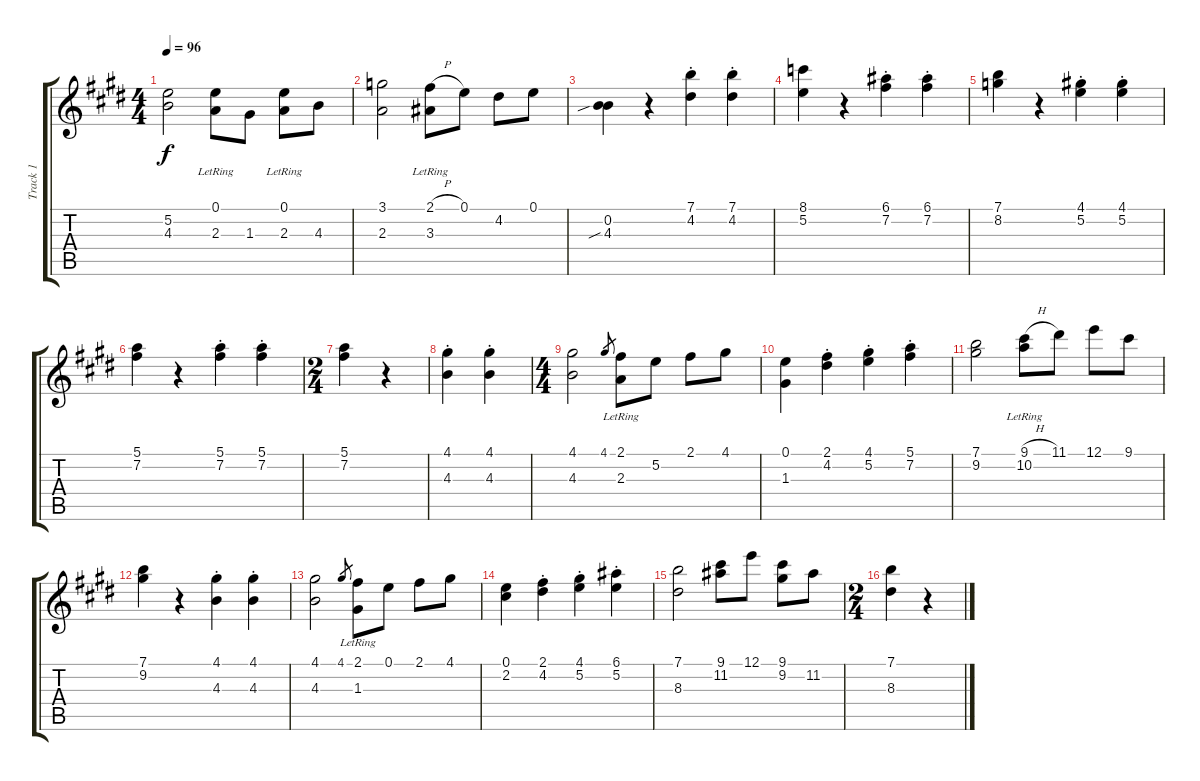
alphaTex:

\track ("Track 1" "Track 1") {instrument acousticguitarnylon}
\staff {score tabs}
\tuning (E4 B3 G3 D3 A2 E2) {hide}
\ts (4 4)
\tempo 96
\clef g2
\ks e
(5.2 4.3{t}).2{dy f} (0.1{lr} 2.3).8 1.3.8 (0.1{lr} 2.3).8 4.3.8 |
(3.1 2.3).2 (2.1{h} 3.3{lr}).8 0.1.8 4.2.8 0.1.8 |
(0.2 4.3{sib}).4 r.4 (7.1{st} 4.2{st}).4 (7.1{st} 4.2{st}).4 |
(8.1 5.2).4 r.4 (6.1{st} 7.2{st}).4 (6.1{st} 7.2{st}).4 |
(7.1 8.2).4 r.4 (4.1{st} 5.2{st}).4 (4.1{st} 5.2{st}).4 |
(5.1 7.2).4 r.4 (5.1{st} 7.2{st}).4 (5.1{st} 7.2{st}).4 |
\ts (2 4)
(5.1 7.2).4 r.4 |
(4.1{st} 4.3{st}).4 (4.1{st} 4.3{st}).4 |
\ts (4 4)
(4.1 4.3).2 4.1.8{gr} (2.1 2.3{lr}).8 5.2.8 2.1.8 4.1.8 |
(0.1 1.3).4 (2.1{st} 4.2{st}).4 (4.1{st} 5.2{st}).4 (5.1{st} 7.2{st}).4 |
(7.1 9.2).2 (9.1{h} 10.2{lr}).8 11.1.8 12.1.8 9.1.8 |
(7.1 9.2).4 r.4 (4.1{st} 4.3{st}).4 (4.1{st} 4.3{st}).4 |
(4.1 4.3).2 4.1.8{gr} (2.1 1.3{lr}).8 0.1.8 2.1.8 4.1.8 |
(0.1 2.2).4 (2.1{st} 4.2{st}).4 (4.1{st} 5.2{st}).4 (6.1{st} 5.2).4 |
(7.1 8.3).2 (9.1 11.2).8 12.1.8 (9.1 9.2).8 11.2.8 |
\ts (2 4)
(7.1 8.3).4 r.4
